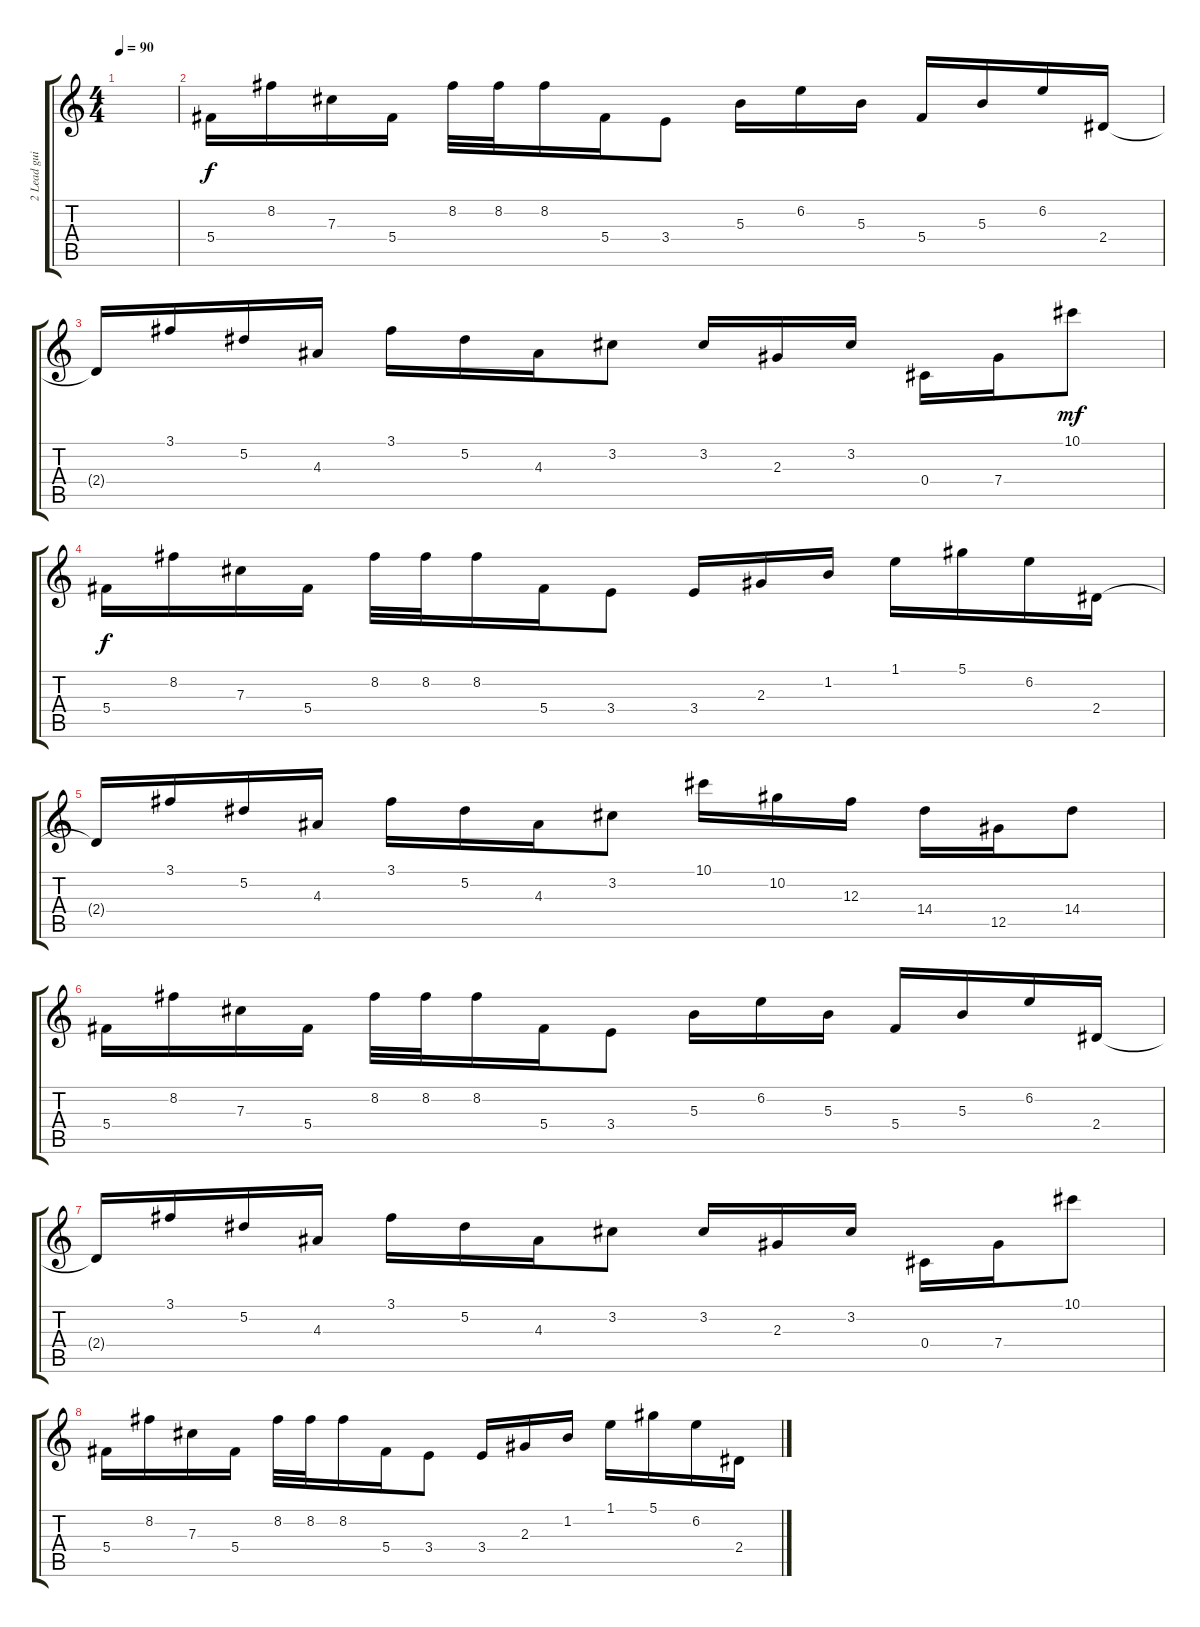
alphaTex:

\track ("2 Lead guitar" "2 Lead gui") {instrument overdrivenguitar}
\staff {score tabs}
\tuning (Eb4 Bb3 Gb3 Db3 Ab2 Eb2) {hide}
\ts (4 4)
\tempo 90
\clef g2
\ks c
|
5.4.16 8.2.16 7.3.16 5.4.16 8.2.32 8.2.32 8.2.16 5.4.16 3.4.8 5.3.16 6.2.16 5.3.16 5.4.16 5.3.16 6.2.16 2.4.16 |
2.4{t}.16 3.1.16 5.2.16 4.3.16 3.1.16 5.2.16 4.3.16 3.2.8 3.2.16 2.3.16 3.2.16 0.4.16 7.4.16 10.1.8{dy mf} |
5.4.16{dy f} 8.2.16 7.3.16 5.4.16 8.2.32 8.2.32 8.2.16 5.4.16 3.4.8 3.4.16 2.3.16 1.2.16 1.1.16 5.1.16 6.2.16 2.4.16 |
2.4{t}.16 3.1.16 5.2.16 4.3.16 3.1.16 5.2.16 4.3.16 3.2.8 10.1.16 10.2.16 12.3.16 14.4.16 12.5.16 14.4.8 |
5.4.16 8.2.16 7.3.16 5.4.16 8.2.32 8.2.32 8.2.16 5.4.16 3.4.8 5.3.16 6.2.16 5.3.16 5.4.16 5.3.16 6.2.16 2.4.16 |
2.4{t}.16 3.1.16 5.2.16 4.3.16 3.1.16 5.2.16 4.3.16 3.2.8 3.2.16 2.3.16 3.2.16 0.4.16 7.4.16 10.1.8 |
5.4.16 8.2.16 7.3.16 5.4.16 8.2.32 8.2.32 8.2.16 5.4.16 3.4.8 3.4.16 2.3.16 1.2.16 1.1.16 5.1.16 6.2.16 2.4.16
